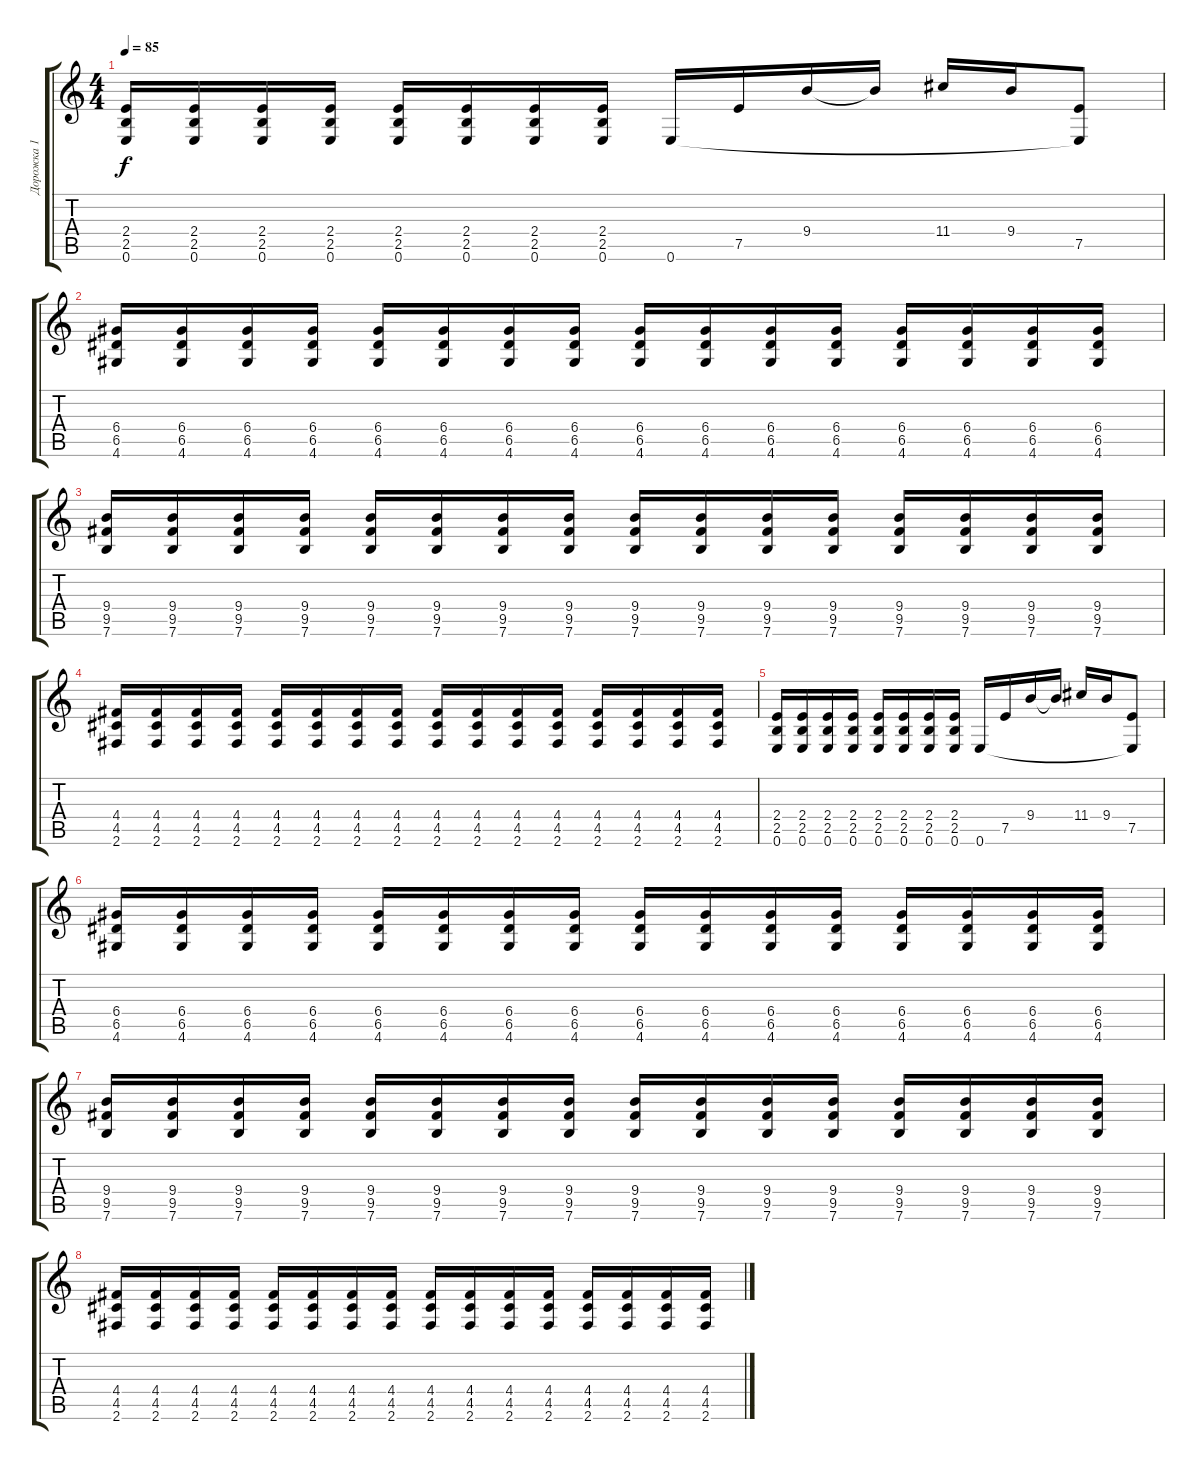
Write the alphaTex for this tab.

\track ("Дорожка 1" "Дорожка 1") {instrument overdrivenguitar}
\staff {score tabs}
\tuning (E4 B3 G3 D3 A2 E2) {hide}
\ts (4 4)
\tempo 85
\clef g2
\ks c
(2.4 2.5 0.6).16{dy f} (2.4 2.5 0.6).16 (2.4 2.5 0.6).16 (2.4 2.5 0.6).16 (2.4 2.5 0.6).16 (2.4 2.5 0.6).16 (2.4 2.5 0.6).16 (2.4 2.5 0.6).16 0.6.16 7.5.16 9.4.16 9.4{t}.16 11.4.16 9.4.16 (7.5 0.6{t}).8 |
(6.4 6.5 4.6).16 (6.4 6.5 4.6).16 (6.4 6.5 4.6).16 (6.4 6.5 4.6).16 (6.4 6.5 4.6).16 (6.4 6.5 4.6).16 (6.4 6.5 4.6).16 (6.4 6.5 4.6).16 (6.4 6.5 4.6).16 (6.4 6.5 4.6).16 (6.4 6.5 4.6).16 (6.4 6.5 4.6).16 (6.4 6.5 4.6).16 (6.4 6.5 4.6).16 (6.4 6.5 4.6).16 (6.4 6.5 4.6).16 |
(9.4 9.5 7.6).16 (9.4 9.5 7.6).16 (9.4 9.5 7.6).16 (9.4 9.5 7.6).16 (9.4 9.5 7.6).16 (9.4 9.5 7.6).16 (9.4 9.5 7.6).16 (9.4 9.5 7.6).16 (9.4 9.5 7.6).16 (9.4 9.5 7.6).16 (9.4 9.5 7.6).16 (9.4 9.5 7.6).16 (9.4 9.5 7.6).16 (9.4 9.5 7.6).16 (9.4 9.5 7.6).16 (9.4 9.5 7.6).16 |
(4.4 4.5 2.6).16 (4.4 4.5 2.6).16 (4.4 4.5 2.6).16 (4.4 4.5 2.6).16 (4.4 4.5 2.6).16 (4.4 4.5 2.6).16 (4.4 4.5 2.6).16 (4.4 4.5 2.6).16 (4.4 4.5 2.6).16 (4.4 4.5 2.6).16 (4.4 4.5 2.6).16 (4.4 4.5 2.6).16 (4.4 4.5 2.6).16 (4.4 4.5 2.6).16 (4.4 4.5 2.6).16 (4.4 4.5 2.6).16 |
(2.4 2.5 0.6).16 (2.4 2.5 0.6).16 (2.4 2.5 0.6).16 (2.4 2.5 0.6).16 (2.4 2.5 0.6).16 (2.4 2.5 0.6).16 (2.4 2.5 0.6).16 (2.4 2.5 0.6).16 0.6.16 7.5.16 9.4.16 9.4{t}.16 11.4.16 9.4.16 (7.5 0.6{t}).8 |
(6.4 6.5 4.6).16 (6.4 6.5 4.6).16 (6.4 6.5 4.6).16 (6.4 6.5 4.6).16 (6.4 6.5 4.6).16 (6.4 6.5 4.6).16 (6.4 6.5 4.6).16 (6.4 6.5 4.6).16 (6.4 6.5 4.6).16 (6.4 6.5 4.6).16 (6.4 6.5 4.6).16 (6.4 6.5 4.6).16 (6.4 6.5 4.6).16 (6.4 6.5 4.6).16 (6.4 6.5 4.6).16 (6.4 6.5 4.6).16 |
(9.4 9.5 7.6).16 (9.4 9.5 7.6).16 (9.4 9.5 7.6).16 (9.4 9.5 7.6).16 (9.4 9.5 7.6).16 (9.4 9.5 7.6).16 (9.4 9.5 7.6).16 (9.4 9.5 7.6).16 (9.4 9.5 7.6).16 (9.4 9.5 7.6).16 (9.4 9.5 7.6).16 (9.4 9.5 7.6).16 (9.4 9.5 7.6).16 (9.4 9.5 7.6).16 (9.4 9.5 7.6).16 (9.4 9.5 7.6).16 |
(4.4 4.5 2.6).16 (4.4 4.5 2.6).16 (4.4 4.5 2.6).16 (4.4 4.5 2.6).16 (4.4 4.5 2.6).16 (4.4 4.5 2.6).16 (4.4 4.5 2.6).16 (4.4 4.5 2.6).16 (4.4 4.5 2.6).16 (4.4 4.5 2.6).16 (4.4 4.5 2.6).16 (4.4 4.5 2.6).16 (4.4 4.5 2.6).16 (4.4 4.5 2.6).16 (4.4 4.5 2.6).16 (4.4 4.5 2.6).16
